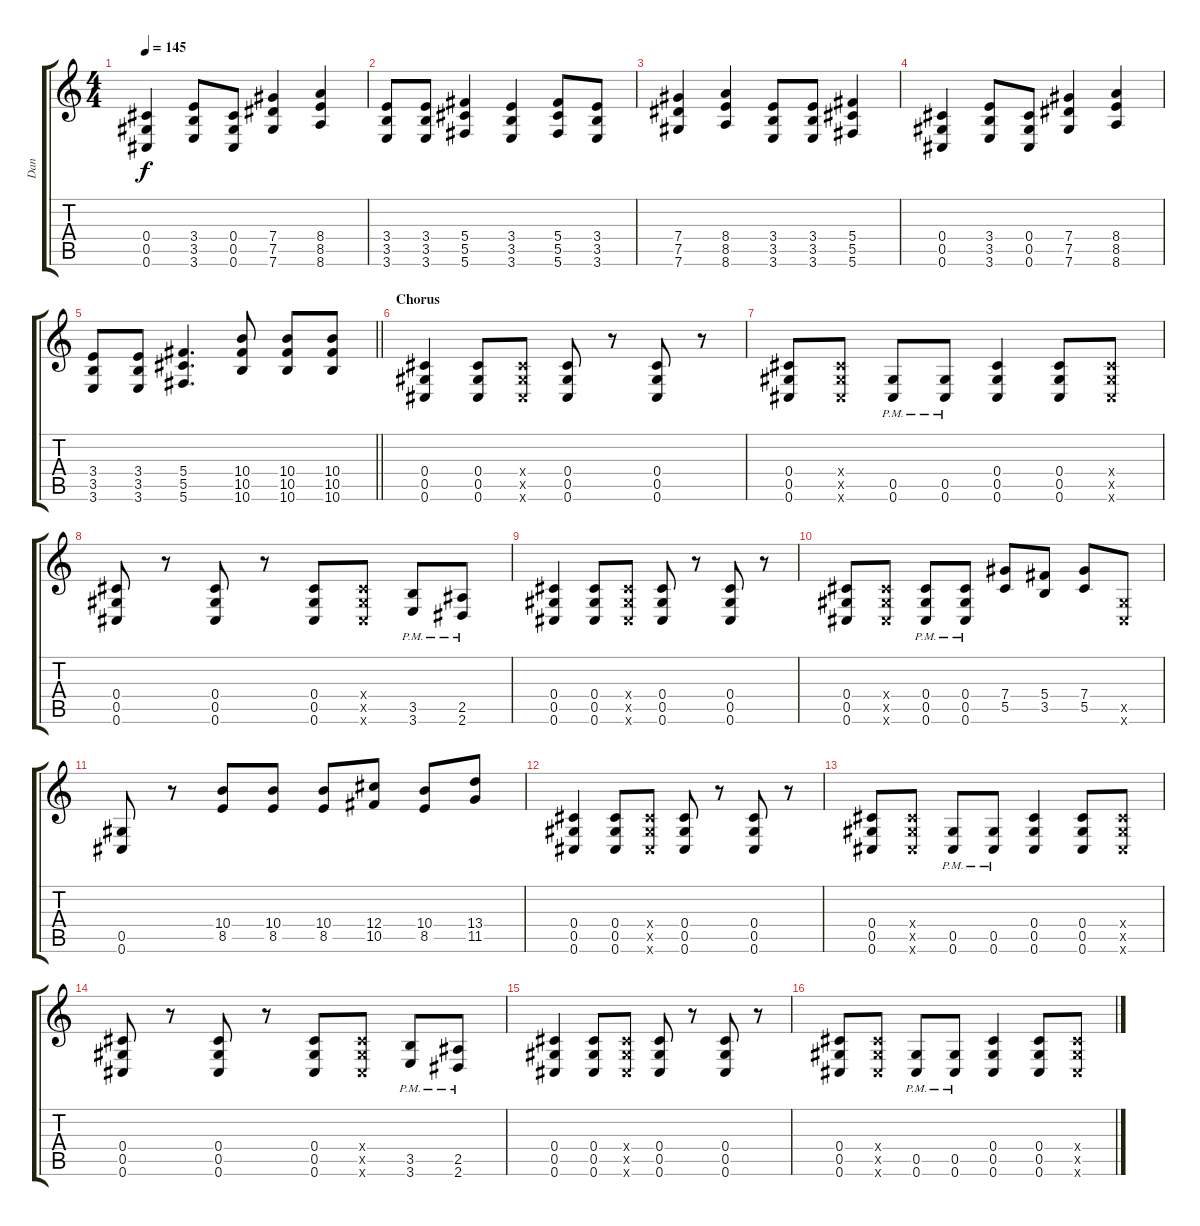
\track ("Dan" "Dan") {instrument distortionguitar}
\staff {score tabs}
\tuning (Eb4 Bb3 Gb3 Db3 Ab2 Db2) {hide}
\ts (4 4)
\tempo 145
\clef g2
\ks c
(0.4 0.5 0.6).4{dy f} (3.4 3.5 3.6).8 (0.4 0.5 0.6).8 (7.4 7.5 7.6).4 (8.4 8.5 8.6).4 |
(3.4 3.5 3.6).8 (3.4 3.5 3.6).8 (5.4 5.5 5.6).4 (3.4 3.5 3.6).4 (5.4 5.5 5.6).8 (3.4 3.5 3.6).8 |
(7.4 7.5 7.6).4 (8.4 8.5 8.6).4 (3.4 3.5 3.6).8 (3.4 3.5 3.6).8 (5.4 5.5 5.6).4 |
(0.4 0.5 0.6).4 (3.4 3.5 3.6).8 (0.4 0.5 0.6).8 (7.4 7.5 7.6).4 (8.4 8.5 8.6).4 |
\barLineRight lightlight
(3.4 3.5 3.6).8 (3.4 3.5 3.6).8 (5.4 5.5 5.6).4{d} (10.4 10.5 10.6).8 (10.4 10.5 10.6).8 (10.4 10.5 10.6).8 |
\section ("" "Chorus")
(0.4 0.5 0.6).4 (0.4 0.5 0.6).8 (0.4{x} 0.5{x} 0.6{x}).8 (0.4 0.5 0.6).8 r.8 (0.4 0.5 0.6).8 r.8 |
(0.4 0.5 0.6).8 (0.4{x} 0.5{x} 0.6{x}).8 (0.5{pm} 0.6{pm}).8 (0.5{pm} 0.6{pm}).8 (0.4 0.5 0.6).4 (0.4 0.5 0.6).8 (0.4{x} 0.5{x} 0.6{x}).8 |
(0.4 0.5 0.6).8 r.8 (0.4 0.5 0.6).8 r.8 (0.4 0.5 0.6).8 (0.4{x} 0.5{x} 0.6{x}).8 (3.5{pm} 3.6{pm}).8 (2.5{pm} 2.6{pm}).8 |
(0.4 0.5 0.6).4 (0.4 0.5 0.6).8 (0.4{x} 0.5{x} 0.6{x}).8 (0.4 0.5 0.6).8 r.8 (0.4 0.5 0.6).8 r.8 |
(0.4 0.5 0.6).8 (0.4{x} 0.5{x} 0.6{x}).8 (0.4{pm} 0.5{pm} 0.6{pm}).8 (0.4{pm} 0.5{pm} 0.6{pm}).8 (7.4 5.5).8 (5.4 3.5).8 (7.4 5.5).8 (0.5{x} 0.6{x}).8 |
(0.5 0.6).8 r.8 (10.4 8.5).8 (10.4 8.5).8 (10.4 8.5).8 (12.4 10.5).8 (10.4 8.5).8 (13.4 11.5).8 |
(0.4 0.5 0.6).4 (0.4 0.5 0.6).8 (0.4{x} 0.5{x} 0.6{x}).8 (0.4 0.5 0.6).8 r.8 (0.4 0.5 0.6).8 r.8 |
(0.4 0.5 0.6).8 (0.4{x} 0.5{x} 0.6{x}).8 (0.5{pm} 0.6{pm}).8 (0.5{pm} 0.6{pm}).8 (0.4 0.5 0.6).4 (0.4 0.5 0.6).8 (0.4{x} 0.5{x} 0.6{x}).8 |
(0.4 0.5 0.6).8 r.8 (0.4 0.5 0.6).8 r.8 (0.4 0.5 0.6).8 (0.4{x} 0.5{x} 0.6{x}).8 (3.5{pm} 3.6{pm}).8 (2.5{pm} 2.6{pm}).8 |
(0.4 0.5 0.6).4 (0.4 0.5 0.6).8 (0.4{x} 0.5{x} 0.6{x}).8 (0.4 0.5 0.6).8 r.8 (0.4 0.5 0.6).8 r.8 |
(0.4 0.5 0.6).8 (0.4{x} 0.5{x} 0.6{x}).8 (0.5{pm} 0.6{pm}).8 (0.5{pm} 0.6{pm}).8 (0.4 0.5 0.6).4 (0.4 0.5 0.6).8 (0.4{x} 0.5{x} 0.6{x}).8
